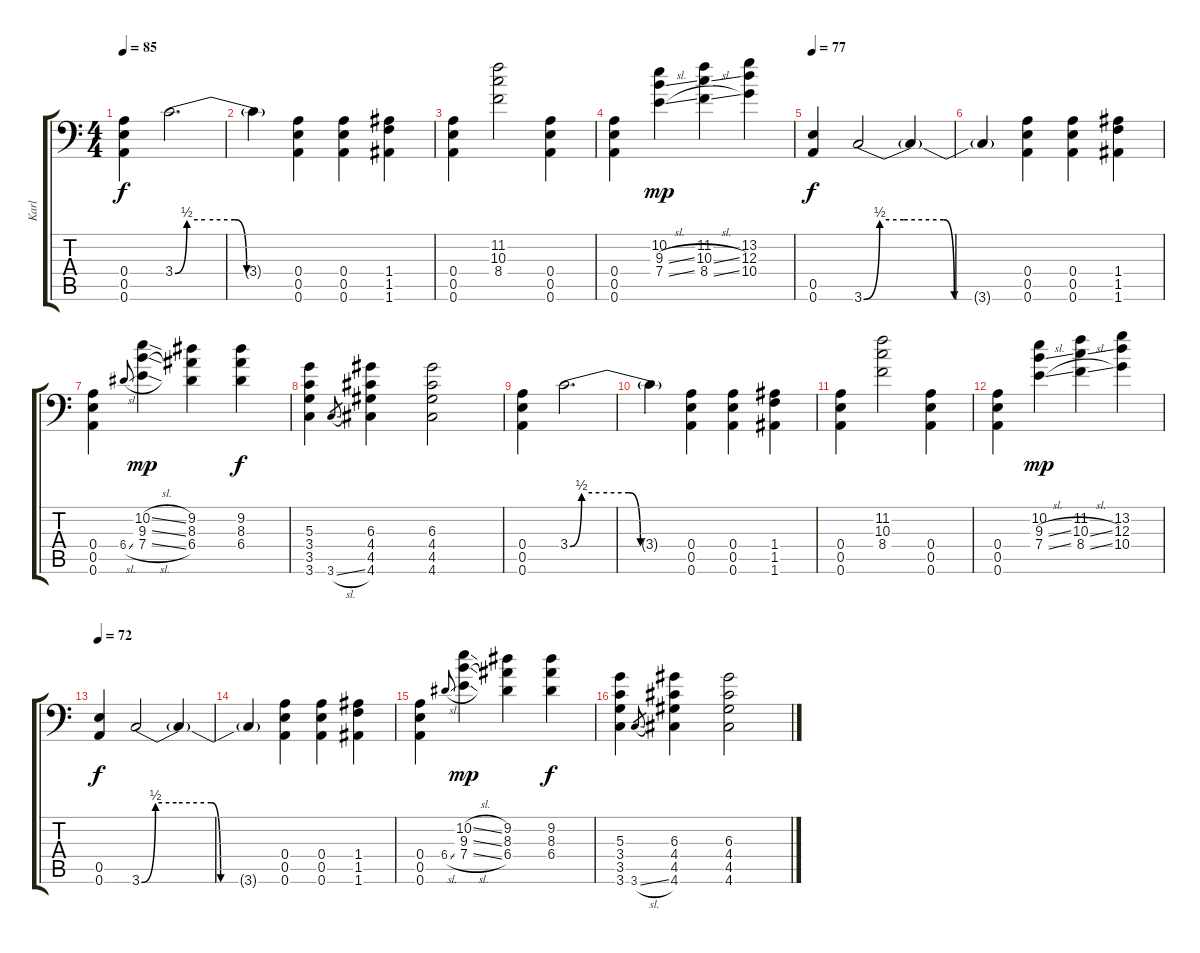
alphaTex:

\track ("Karl" "Karl") {instrument distortionguitar}
\staff {score tabs}
\tuning (B3 Gb3 D3 A2 E2 A1) {hide}
\ts (4 4)
\tempo 85
\clef f4
\ks c
(0.4 0.5 0.6).4{dy f} 3.4{be (custom 0 0 6 2 15 2 30 2 36 0 60 0)}.2{d} |
3.4{t}.4 (0.4 0.5 0.6).4 (0.4 0.5 0.6).4 (1.4 1.5 1.6).4 |
(0.4 0.5 0.6).4 (11.2 10.3 8.4).2 (0.4 0.5 0.6).4 |
(0.4 0.5 0.6).4 (10.2 9.3{sl} 7.4{sl}).4{dy mp} (11.2 10.3{sl} 8.4{sl}).4 (13.2 12.3 10.4).4 |
\tempo 77
(0.5 0.6).4{dy f} 3.6{be (custom 0 0 6 2 15 2 30 2 34 0 45 0 60 0)}.2 3.6{t}.4 |
3.6{t}.4 (0.4 0.5 0.6).4 (0.4 0.5 0.6).4 (1.4 1.5 1.6).4 |
(0.4 0.5 0.6).4 6.4{sl}.8{gr onbeat} (10.2{sl} 9.3{sl} 7.4{sl}).4{dy mp} (9.2 8.3 6.4).4 (9.2 8.3 6.4).4{dy f} |
(5.3 3.4 3.5 3.6).4 3.6{sl}.8{gr} (6.3 4.4 4.5 4.6).4 (6.3 4.4 4.5 4.6).2 |
(0.4 0.5 0.6).4 3.4{be (custom 0 0 6 2 15 2 30 2 36 0 60 0)}.2{d} |
3.4{t}.4 (0.4 0.5 0.6).4 (0.4 0.5 0.6).4 (1.4 1.5 1.6).4 |
(0.4 0.5 0.6).4 (11.2 10.3 8.4).2 (0.4 0.5 0.6).4 |
(0.4 0.5 0.6).4 (10.2 9.3{sl} 7.4{sl}).4{dy mp} (11.2 10.3{sl} 8.4{sl}).4 (13.2 12.3 10.4).4 |
\tempo 72
(0.5 0.6).4{dy f} 3.6{be (custom 0 0 6 2 15 2 30 2 34 0 45 0 60 0)}.2 3.6{t}.4 |
3.6{t}.4 (0.4 0.5 0.6).4 (0.4 0.5 0.6).4 (1.4 1.5 1.6).4 |
(0.4 0.5 0.6).4 6.4{sl}.8{gr onbeat} (10.2{sl} 9.3{sl} 7.4{sl}).4{dy mp} (9.2 8.3 6.4).4 (9.2 8.3 6.4).4{dy f} |
(5.3 3.4 3.5 3.6).4 3.6{sl}.8{gr} (6.3 4.4 4.5 4.6).4 (6.3 4.4 4.5 4.6).2
